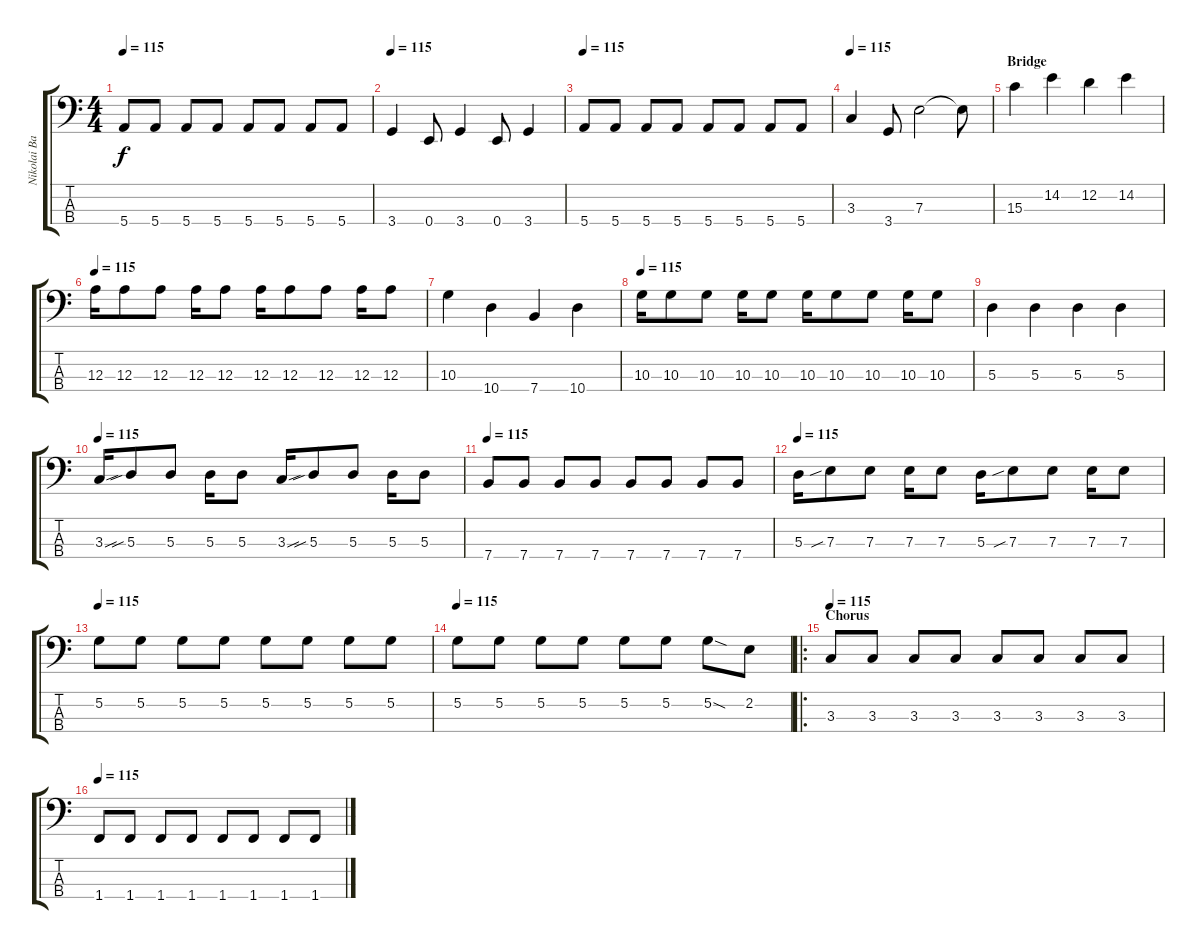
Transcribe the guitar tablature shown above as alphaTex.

\track ("Nikolai Bass" "Nikolai Ba") {instrument electricbasspick}
\staff {score tabs}
\tuning (G2 D2 A1 E1) {hide}
\ts (4 4)
\tempo 115
\clef f4
\ks c
5.4.8{dy f} 5.4.8 5.4.8 5.4.8 5.4.8 5.4.8 5.4.8 5.4.8 |
\tempo 115
3.4.4 0.4.8 3.4.4 0.4.8 3.4.4 |
\tempo 115
5.4.8 5.4.8 5.4.8 5.4.8 5.4.8 5.4.8 5.4.8 5.4.8 |
\tempo 115
3.3.4 3.4.8 7.3.2 7.3{t}.8 |
\section ("" "Bridge")
15.3.4 14.2.4 12.2.4 14.2.4 |
\tempo 115
12.3.16 12.3.8 12.3.8 12.3.16 12.3.8 12.3.16 12.3.8 12.3.8 12.3.16 12.3.8 |
10.3.4 10.4.4 7.4.4 10.4.4 |
\tempo 115
10.3.16 10.3.8 10.3.8 10.3.16 10.3.8 10.3.16 10.3.8 10.3.8 10.3.16 10.3.8 |
5.3.4 5.3.4 5.3.4 5.3.4 |
\tempo 115
3.3{sou}.16 5.3{sib}.8 5.3.8 5.3.16 5.3.8 3.3{sou}.16 5.3{sib}.8 5.3.8 5.3.16 5.3.8 |
\tempo 115
7.4.8 7.4.8 7.4.8 7.4.8 7.4.8 7.4.8 7.4.8 7.4.8 |
\tempo 115
5.3.16 7.3{sib}.8 7.3.8 7.3.16 7.3.8 5.3.16 7.3{sib}.8 7.3.8 7.3.16 7.3.8 |
\tempo 115
5.2.8 5.2.8 5.2.8 5.2.8 5.2.8 5.2.8 5.2.8 5.2.8 |
\tempo 115
5.2.8 5.2.8 5.2.8 5.2.8 5.2.8 5.2.8 5.2{sod}.8 2.2.8 |
\ro
\section ("" "Chorus")
\tempo 115
3.3.8 3.3.8 3.3.8 3.3.8 3.3.8 3.3.8 3.3.8 3.3.8 |
\tempo 115
1.4.8 1.4.8 1.4.8 1.4.8 1.4.8 1.4.8 1.4.8 1.4.8
